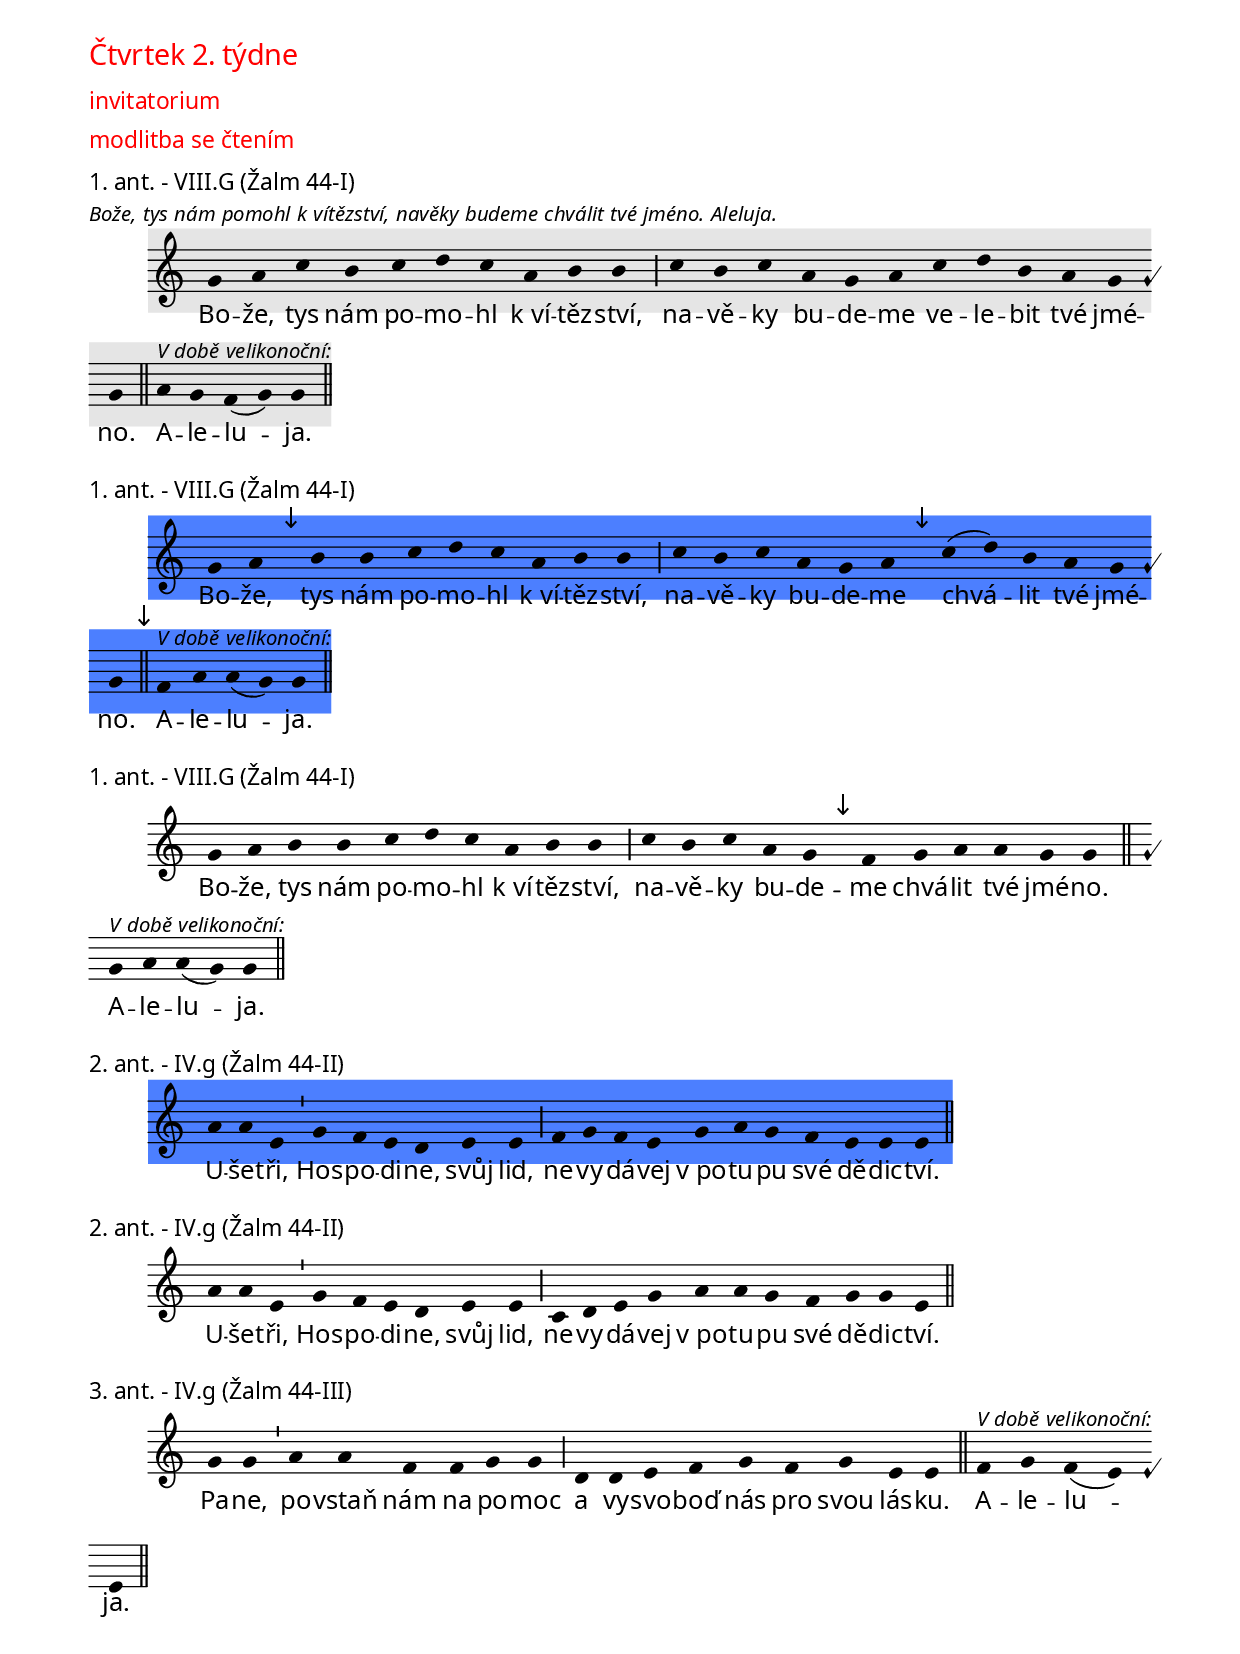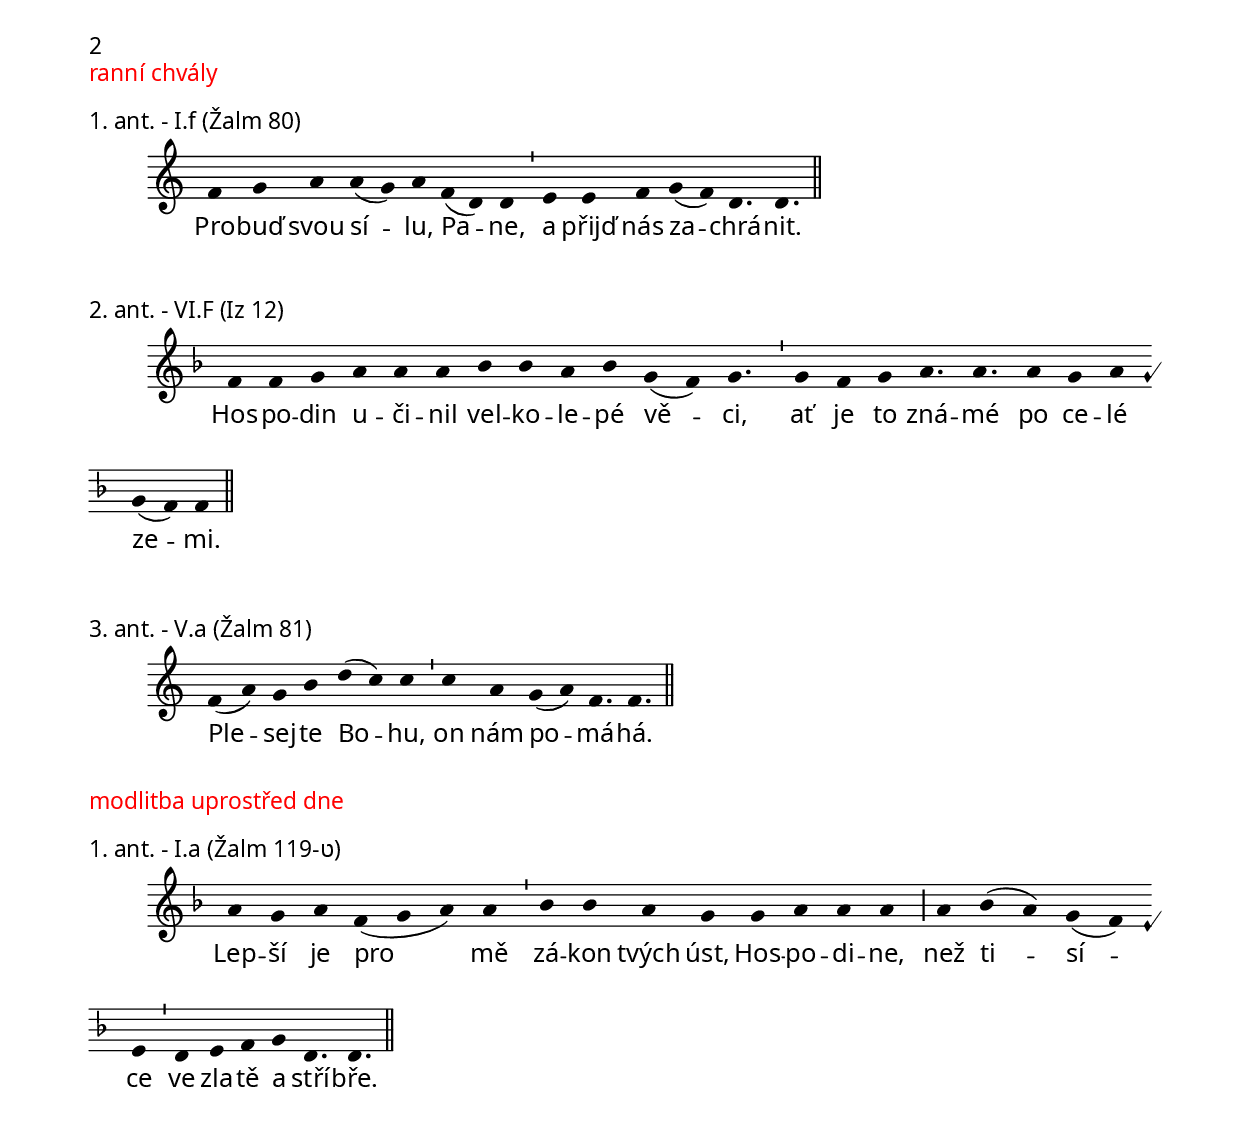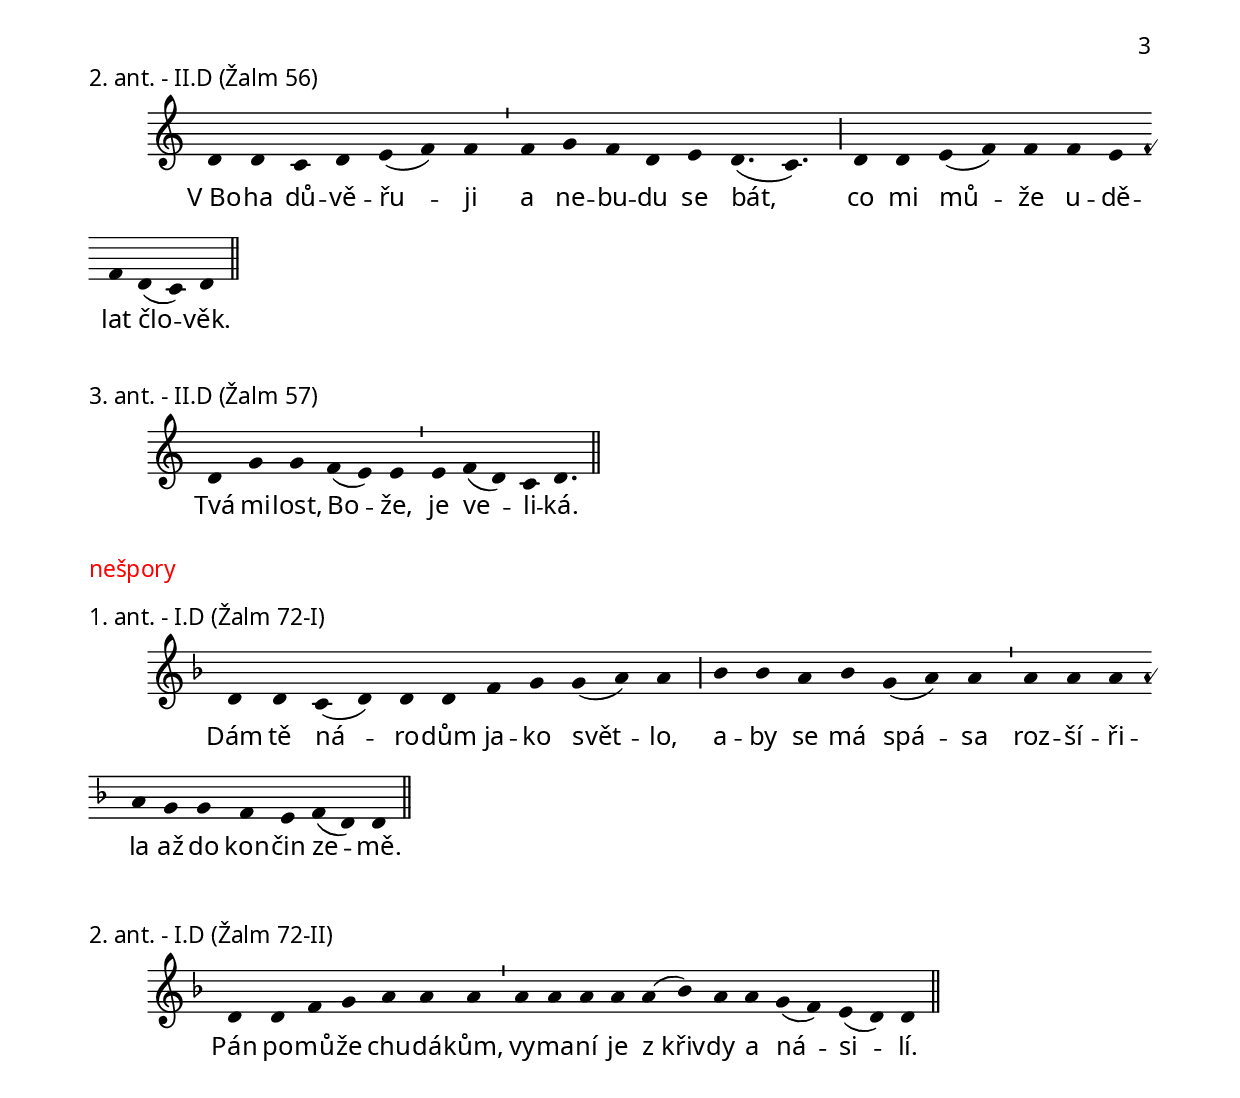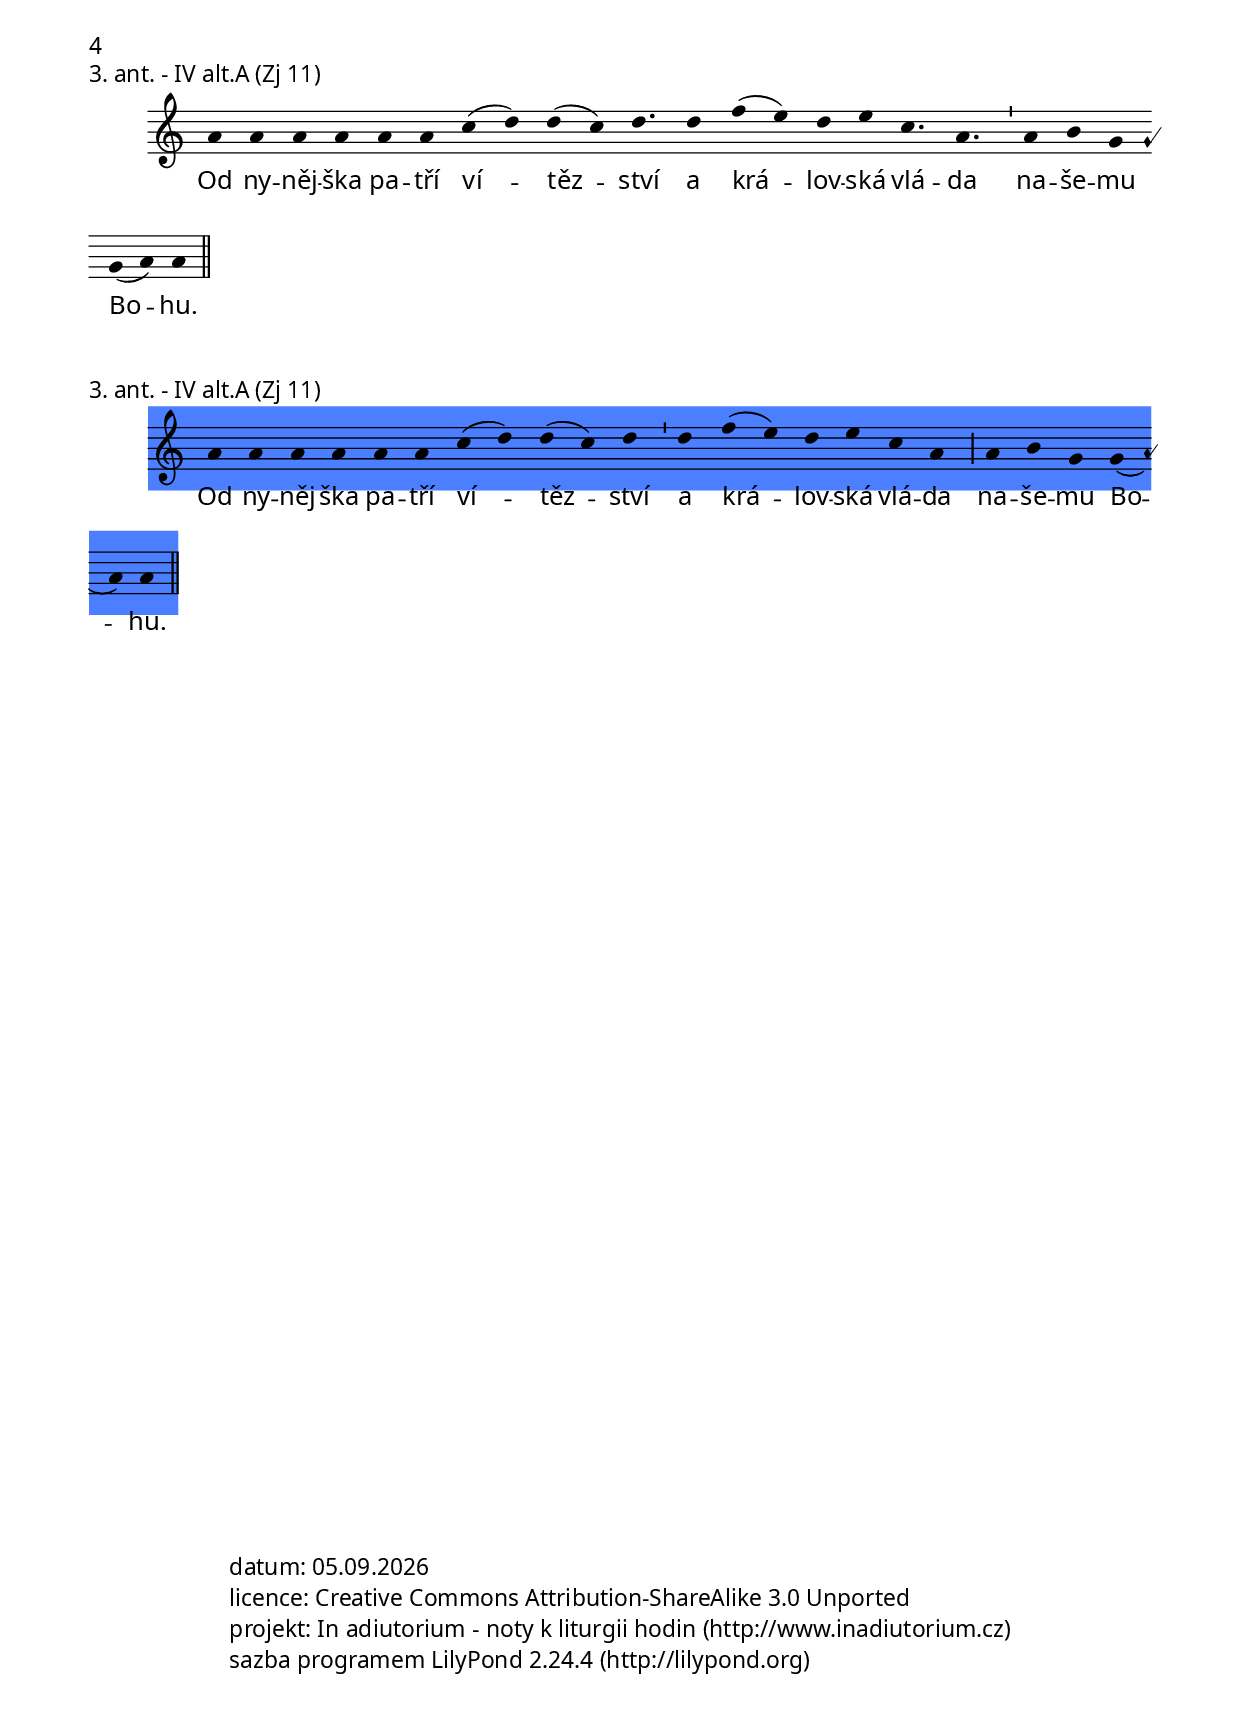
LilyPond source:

\include "../spolecne.ly"

\markup {\nadpisDen {Čtvrtek 2. týdne}}

\markup {\nadpisHodinka {"invitatorium"}}

% \score { \tIIctvrtekInvitatorium }

\markup {\nadpisHodinka {"modlitba se čtením"}}

\score {
  \relative c'' {
    \zvyraznovacSedy
    \choralniRezim
    g4 a c b c d c a b b \barMaior
    c b c a g a c d b a g g \barFinalis

    a^\rubrVelikAleluja g f( g) g \barFinalis
  }
  \addlyrics {
    Bo -- že, tys nám po -- mo -- hl k_ví -- těz -- ství,
    na -- vě -- ky bu -- de -- me ve -- le -- bit tvé jmé -- no.

    A -- le -- lu -- ja.
  }
  \header {
    % záměna slov kvůli rytmu
    textus_approbatus = "Bože, tys nám pomohl k vítězství,
    navěky budeme chválit tvé jméno. Aleluja."
    quid = "1. ant."
    modus = "VIII"
    differentia = "G"
    psalmus = "Žalm 44-I"
    id = "mc-ant1"
    piece = \markup {\sestavTitulek}
  }
}

\score {
  \relative c'' {
    \zvyraznovacModry
    \choralniRezim
    g4 a \mark\sipka b b c d c a b b \barMaior
    c b c a g a \mark\sipka c( d) b a g g \barFinalis

    \mark\sipka f^\rubrVelikAleluja a a( g) g \barFinalis
  }
  \addlyrics {
    Bo -- že, tys nám po -- mo -- hl k_ví -- těz -- ství,
    na -- vě -- ky bu -- de -- me chvá -- lit tvé jmé -- no.

    A -- le -- lu -- ja.
  }
  \header {
    quid = "1. ant."
    modus = "VIII"
    differentia = "G"
    psalmus = "Žalm 44-I"
    id = "mc-ant1"
    piece = \markup {\sestavTitulek}
  }
}

\score {
  \relative c'' {
    \choralniRezim
    g4 a b b c d c a b b \barMaior
    c b c a g \mark\sipka f g a a g g \barFinalis

    g^\rubrVelikAleluja a a( g) g \barFinalis
  }
  \addlyrics {
    Bo -- že, tys nám po -- mo -- hl k_ví -- těz -- ství,
    na -- vě -- ky bu -- de -- me chvá -- lit tvé jmé -- no.

    A -- le -- lu -- ja.
  }
  \header {
    quid = "1. ant."
    modus = "VIII"
    differentia = "G"
    psalmus = "Žalm 44-I"
    id = "mc-ant1"
    piece = \markup {\sestavTitulek}
  }
}

% Tady vedome porusuji zasadu "jeden zalm, jeden napev psalmodie":
% meni se tu totiz ton zalmu i antifon z oslavneho na truchlivy, kajici
% a prosebny, a takovou zmenu nedokazu v ramci modu VIII dobre vyjadrit.

\score {
  \relative c'' {
    \zvyraznovacModry
    \choralniRezim
    a4 a e \barMin g f e d e e \barMaior
    f4 g f e g a g f e e e \barFinalis
  }
  \addlyrics {
    U -- šet -- ři, Hos -- po -- di -- ne, svůj lid,
    ne -- vy -- dá -- vej v_po -- tu -- pu své dě -- dic -- tví.

    % aleluja v breviari neni
  }
  \header {
    quid = "2. ant."
    modus = "IV"
    differentia = "g"
    psalmus = "Žalm 44-II"
    id = "mc-ant2"
    piece = \markup {\sestavTitulek}
  }
}

\score {
  \relative c'' {
    \choralniRezim
    a4 a e \barMin g f e d e e \barMaior
    c d e g a a g f g g e \barFinalis
  }
  \addlyrics {
    U -- šet -- ři, Hos -- po -- di -- ne, svůj lid,
    ne -- vy -- dá -- vej v_po -- tu -- pu své dě -- dic -- tví.

    % aleluja v breviari neni
  }
  \header {
    quid = "2. ant."
    modus = "IV"
    differentia = "g"
    psalmus = "Žalm 44-II"
    id = "mc-ant2"
    piece = \markup {\sestavTitulek}
  }
}

\score {
  \relative c'' {
    \choralniRezim
    g4 g \barMin a a f f g g \barMaior
    d d e f g f g e e \barFinalis

    f^\rubrVelikAleluja g f( e) e \barFinalis
  }
  \addlyrics {
    Pa -- ne, po -- vstaň nám na po -- moc
    a vy -- svo -- boď nás pro svou lás -- ku.

    A -- le -- lu -- ja.
  }
  \header {
    quid = "3. ant."
    modus = "IV"
    differentia = "g"
    psalmus = "Žalm 44-III"
    id = "mc-ant3"
    piece = \markup {\sestavTitulek}
  }
}

\pageBreak

\markup {\nadpisHodinka {"ranní chvály"}}

\score {
  \relative c' {
    \choralniRezim
    f4 g a a( g) a f( d) d \barMin e e f g( f) d4. d \barFinalis
  }
  \addlyrics {
    Pro -- buď svou sí -- lu, Pa -- ne, a přijď nás za -- chrá -- nit.
  }
  \header {
    quid = "1. ant."
    modus = "I"
    differentia = "f"
    psalmus = "Žalm 80"
    id = "rch-ant1"
    piece = \markup {\sestavTitulek}
  }
}

\score {
  \relative c' {
    \choralniRezim
    \key f \major
    f4 f g a a a bes bes a bes g( f) g4. \barMin
    g4 f g a4. a a4 g a g( f) f \barFinalis
  }
  \addlyrics {
    Hos -- po -- din u -- či -- nil vel -- ko -- le -- pé vě -- ci,
    ať je to zná -- mé po ce -- lé ze -- mi.
  }
  \header {
    quid = "2. ant."
    modus = "VI"
    differentia = "F"
    psalmus = "Iz 12"
    id = "rch-ant2"
    piece = \markup {\sestavTitulek}
  }
}

\score {
  \relative c' {
    \choralniRezim
    f4( a) g b d( c) c \barMin c a g( a) f4. f \barFinalis
  }
  \addlyrics {
    Ple -- sej -- te Bo -- hu, on nám po -- má -- há.
  }
  \header {
    quid = "3. ant."
    modus = "V"
    differentia = "a"
    psalmus = "Žalm 81"
    placet = "zkusit alternativy"
    id = "rch-ant3"
    piece = \markup {\sestavTitulek}
  }
}

%\score { \tIIctvrtekAntBenedictus }

\markup {\nadpisHodinka {"modlitba uprostřed dne"}}

\score {
  \relative c'' {
    \choralniRezim
    \key f \major
    a4 g a f( g a) a \barMin bes bes a g g a a a \barMaior
    a bes( a) g( f) e \barMin d e f g d4. d \barFinalis
  }
  \addlyrics {
    Lep -- ší je pro mě zá -- kon tvých úst, Hos -- po -- di -- ne,
    než ti -- sí -- ce ve zla -- tě a stří -- bře.
  }
  \header {
    quid = "1. ant."
    modus = "I"
    differentia = "a"
    psalmus = "Žalm 119-ט"
    id = "up-ant1"
    piece = \markup {\sestavTitulek}
  }
}

\score {
  \relative c' {
    \choralniRezim
    d4 d c d e( f) f \barMin f g f d e d4.( c) \barMaior
    d4 d e( f) f f e f d( c) d \barFinalis
  }
  \addlyrics {
    V_Bo -- ha dů -- vě -- řu -- ji a ne -- bu -- du se bát,
    co mi mů -- že u -- dě -- lat člo -- věk.
  }
  \header {
    quid = "2. ant."
    modus = "II"
    differentia = "D"
    psalmus = "Žalm 56"
    id = "up-ant2"
    piece = \markup {\sestavTitulek}
  }
}

\score {
  \relative c' {
    \choralniRezim
    d4 g g f( e) e \barMin e f( d) c d4. \barFinalis
  }
  \addlyrics {
    Tvá mi -- lost, Bo -- že, je ve -- li -- ká.
  }
  \header {
    quid = "3. ant."
    modus = "II"
    differentia = "D"
    psalmus = "Žalm 57"
    placet = "~ počáteční d-g mě vždycky 'vyhodí z modu'"
    id = "up-ant3"
    piece = \markup {\sestavTitulek}
  }
}

\markup {\nadpisHodinka {"nešpory"}}

\score {
  \relative c' {
    \choralniRezim
    \key f \major
    d4 d c( d) d d f g g( a) a \barMaior
    bes bes a bes g( a) a \barMin a a a a g g f e f( d) d \barFinalis
  }
  \addlyrics {
    Dám tě ná -- ro -- dům ja -- ko svět -- lo,
    a -- by se má spá -- sa roz -- ší -- ři -- la až do kon -- čin ze -- mě.
  }
  \header {
    quid = "1. ant."
    modus = "I"
    differentia = "D"
    psalmus = "Žalm 72-I"
    placet = "tuto i následující mám v aktuálním tvaru rád,
    ovšem melodie obou se k textu vztahuje jen velmi málo,
    neusiluje o podtržení slov nesoucích hlavní význam"
    id = "ne-ant1"
    piece = \markup {\sestavTitulek}
  }
}

\score {
  \relative c' {
    \choralniRezim
    \key f \major
    d4 d f g a a a \barMin a a a a a( bes) a a g( f) e( d) d \barFinalis
  }
  \addlyrics {
    Pán po -- mů -- že chu -- dá -- kům,
    vy -- ma -- ní je z_křiv -- dy a ná -- si -- lí.
  }
  \header {
    quid = "2. ant."
    modus = "I"
    differentia = "D"
    psalmus = "Žalm 72-II"
    id = "ne-ant2"
    piece = \markup {\sestavTitulek}
  }
}

\pageBreak

%tIIctvrtekNespAntIII =
\score {
  \relative c'' {
    \choralniRezim
    a4 a a a a a c( d) d( c) d4. d4 f( e) d e c4. a \barMin
    a4 b g g( a) a \barFinalis
  }
  \addlyrics {
    Od ny -- něj -- ška pa -- tří ví -- těz -- ství a krá -- lov -- ská vlá -- da
    na -- še -- mu Bo -- hu.
  }
  \header {
    quid = "3. ant."
    modus = "IV alt"
    differentia = "A"
    psalmus = "Zj 11"
    placet = "chybí frázování"
    id = "ne-ant3"
    piece = \markup {\sestavTitulek}
  }
}

\score {
  \relative c'' {
    \zvyraznovacModry
    \choralniRezim
    a4 a a a a a c( d) d( c) d \barMin
    d f( e) d e c a \barMaior
    a b g g( a) a \barFinalis
  }
  \addlyrics {
    Od ny -- něj -- ška pa -- tří ví -- těz -- ství
    a krá -- lov -- ská vlá -- da
    na -- še -- mu Bo -- hu.
  }
  \header {
    quid = "3. ant."
    modus = "IV alt"
    differentia = "A"
    psalmus = "Zj 11"
    id = "ne-ant3"
    piece = \markup {\sestavTitulek}
  }
}

% \score { \tIIctvrtekNespAntIII }

% \score { \tIIctvrtekAntMagnificat }